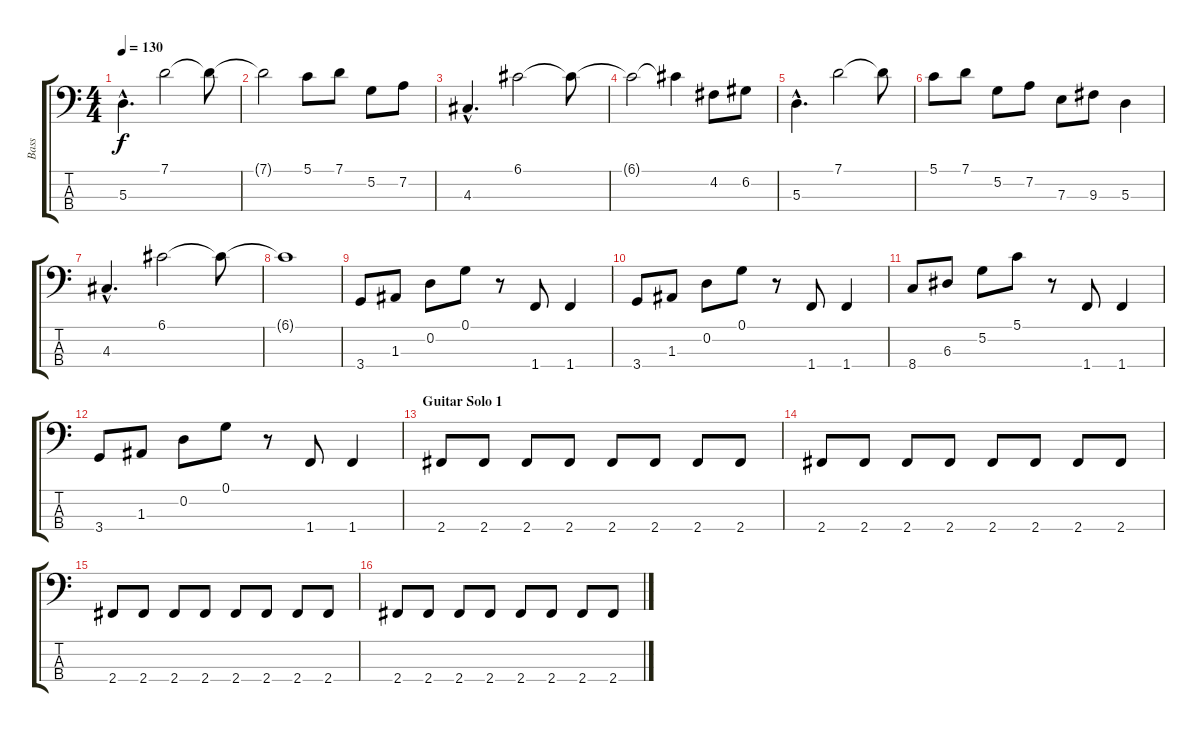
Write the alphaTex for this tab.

\track ("Bass" "Bass") {instrument electricbasspick}
\staff {score tabs}
\tuning (G2 D2 A1 E1) {hide}
\ts (4 4)
\tempo 130
\clef f4
\ks c
5.3{hac}.4{d dy f} 7.1.2 7.1{t}.8 |
7.1{t}.2 5.1.8 7.1.8 5.2.8 7.2.8 |
4.3{hac}.4{d} 6.1.2 6.1{t}.8 |
6.1{t}.2 6.1{t}.4 4.2.8 6.2.8 |
5.3{hac}.4{d} 7.1.2 7.1{t}.8 |
5.1.8 7.1.8 5.2.8 7.2.8 7.3.8 9.3.8 5.3.4 |
4.3{hac}.4{d} 6.1.2 6.1{t}.8 |
6.1{t}.1 |
3.4.8 1.3.8 0.2.8 0.1.8 r.8 1.4.8 1.4.4 |
3.4.8 1.3.8 0.2.8 0.1.8 r.8 1.4.8 1.4.4 |
8.4.8 6.3.8 5.2.8 5.1.8 r.8 1.4.8 1.4.4 |
3.4.8 1.3.8 0.2.8 0.1.8 r.8 1.4.8 1.4.4 |
\section ("" "Guitar Solo 1")
2.4.8 2.4.8 2.4.8 2.4.8 2.4.8 2.4.8 2.4.8 2.4.8 |
2.4.8 2.4.8 2.4.8 2.4.8 2.4.8 2.4.8 2.4.8 2.4.8 |
2.4.8 2.4.8 2.4.8 2.4.8 2.4.8 2.4.8 2.4.8 2.4.8 |
2.4.8 2.4.8 2.4.8 2.4.8 2.4.8 2.4.8 2.4.8 2.4.8
